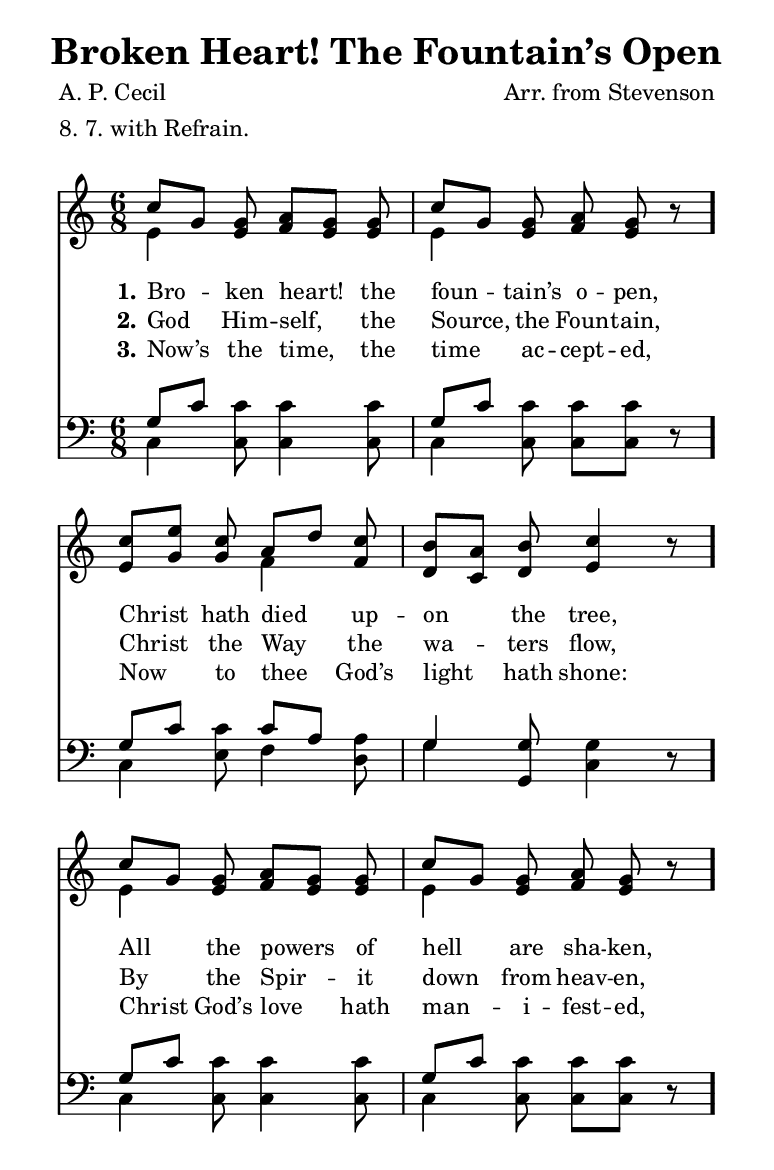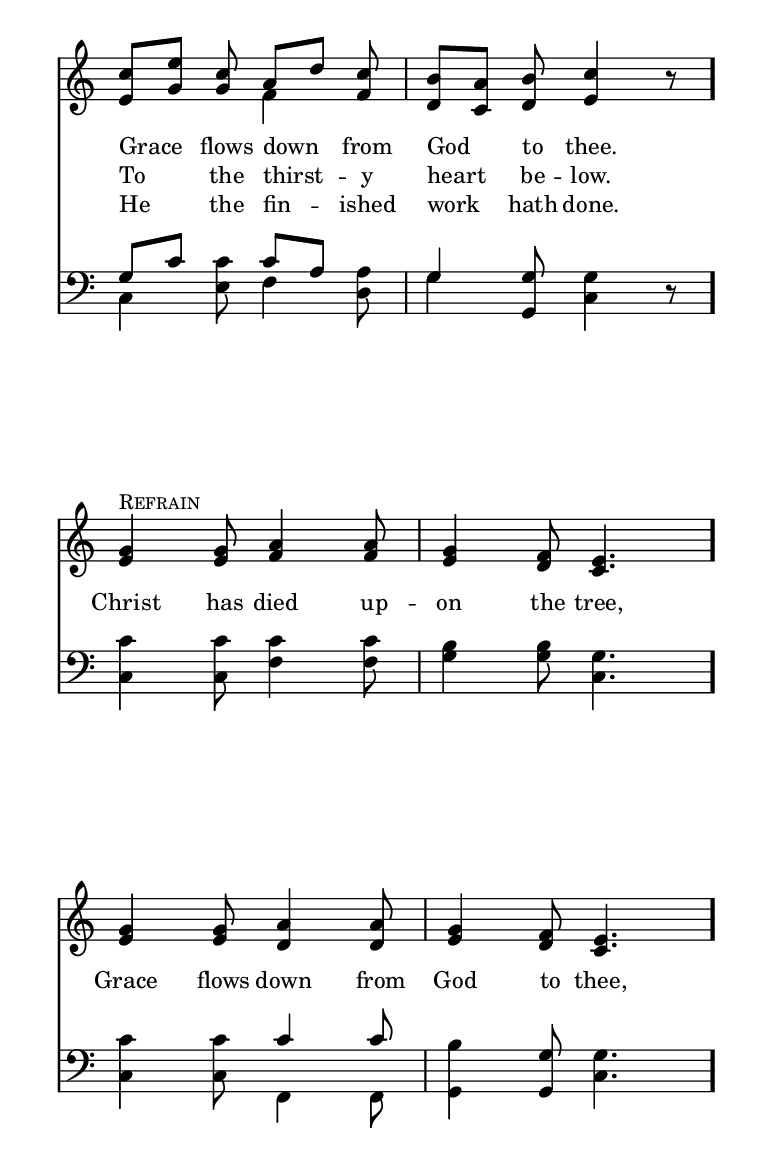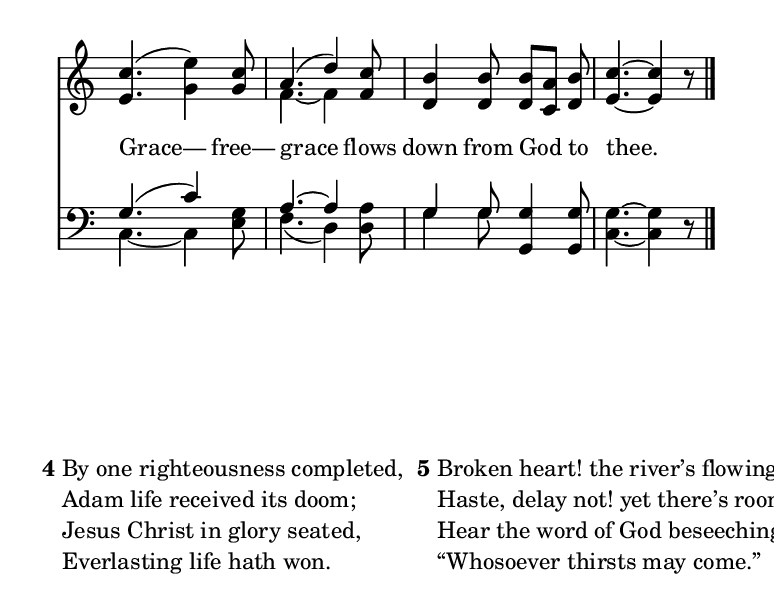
\include "common/global.ily"
\paper {
  \include "common/paper.ily"
}

\header{
  hymnnumber = "63"
  title = "Broken Heart! The Fountain’s Open"
  tunename = ""
  meter = "8. 7. with Refrain."
  poet = "A. P. Cecil"
  composer = "Arr. from Stevenson"
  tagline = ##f
}

% for fermata in MIDI
ta = { \tempo 4=76 }
tb = { \tempo 4=38 }

patternAA = { c8[ c8] c8 c8[ c8] c8 | c8[ c8] c8 c8 c8 c8 }
patternAB = { c8[ c8] c8 c4      c8 | c8[ c8] c8 c8 c8 c8 }
patternAC = { c4      c8 c8[ c8] c8 | c4      c8 c8 c8 c8 }
patternAD = { c4      c8 c4      c8 | c4      c8 c8 c8 c8 }

patternBA = { c8[ c8] c8 c8[ c8] c8 | c8[ c8] c8 c4    c8 }
patternBB = { c8[ c8] c8 c8[ c8] c8 | c4      c8 c4    c8 }
patternBC = { c8[ c8] c8 c4      c8 | c8[ c8] c8 c4    c8 }
patternBD = { c4      c8 c4      c8 | c4      c8 c4    c8 }

patternCA = { c4 c8 c4 c8 | c4 c8 c4. }

patternDA = { c4. c4 c8 | c4. c4 c8 | c4 c8 c8[ c8] c8 | c4. ~ c4 c8 }
patternDB = { c4. c4 c8 | c4. c4 c8 | c4 c8 c4      c8 | c4. ~ c4 c8 }

global = {
  \include "common/overrides.ily"
  \override Staff.TimeSignature.style = #'numbered
  \time 6/8
  \override Score.MetronomeMark.transparent = ##t % hide all fermata changes too
  \ta
  \key c \major
  \autoBeamOff
}

notesSoprano = {
\global
\relative c'' {

  \changePitch \patternAA { c g g a g g | c g g a g r }
  \changePitch \patternBA { c e c a d c | b a b c r }
  \changePitch \patternAA { c g g a g g | c g g a g r }
  \changePitch \patternBA { c e c a d c | b a b c r }

  << s^\markup { \small \caps "Refrain" }
  \changePitch \patternCA { g g a a | g f e } >>
  \changePitch \patternCA { g g a a | g f e }
  \changePitch \patternDA { c'( e) c | a( d) c | b b b a b | c c r }

  \bar "|."

}
}

notesAlto = {
\global
\relative e' {

  \changePitch \patternAC { e e f e e | e e f e r }
  \changePitch \patternBC { e g g f f | d c d e r }
  \changePitch \patternAC { e e f e e | e e f e r }
  \changePitch \patternBC { e g g f f | d c d e r }

  \changePitch \patternCA { e e f f | e d c }
  \changePitch \patternCA { e e d d | e d c }
  \changePitch \patternDA { e( g) g | f ~ f f | d d d c d | e e r }

}
}

notesTenor = {
\global
\relative a {

  \changePitch \patternAB { g c c c c | g c c c c r }
  \changePitch \patternBB { g c c c a a | g g g r }
  \changePitch \patternAB { g c c c c | g c c c c r }
  \changePitch \patternBB { g c c c a a | g g g r }

  \changePitch \patternCA { c c c c | b b g }
  \changePitch \patternCA { c c c c | b g g }
  \changePitch \patternDB { g( c) g | a ~ a a | g g g g | g g r }

}
}

notesBass = {
\global
\relative f {

  \changePitch \patternAD { c c c c | c c c c r }
  \changePitch \patternBD { c e f d | g g, c r }
  \changePitch \patternAD { c c c c | c c c c r }
  \changePitch \patternBD { c e f d | g g, c r }

  \changePitch \patternCA { c c f f | g g c, }
  \changePitch \patternCA { c c f, f | g g c }
  \changePitch \patternDB { c ~ c e | f( d) d | g g g, g | c c r }

}
}

Refrain = \lyricmode {

Christ has died up -- on the tree, \bar "."
Grace flows down from God to thee, \bar "." \break
Grace— free— grace flows down from God to thee. \bar "."

}

wordsA = \lyricmode {
\set stanza = "1."

Bro -- ken heart! the foun -- tain’s o -- pen, \bar "."
Christ hath died up -- on the tree, \bar "." \break
All the powers of hell are sha -- ken, \bar "."
Grace flows down from God to thee. \bar "." \break

}

wordsB = \lyricmode {
\set stanza = "2."

God Him -- self, the Source, the Foun -- tain,
Christ the Way the wa -- ters flow,
By the Spir -- it down from heav -- en,
To the thirst -- y heart be -- low.

\Refrain

}

wordsC = \lyricmode {
\set stanza = "3."

Now’s the time, the time ac -- cept -- ed,
Now to thee God’s light hath shone:
Christ God’s love hath man -- i -- fest -- ed,
He the fin -- ished work hath done.

}

wordsD = \markuplist {

\line { By one righteousness completed, }
\line { Adam life received its doom; }
\line { Jesus Christ in glory seated, }
\line { Everlasting life hath won. }

}

wordsE = \markuplist {

\line { Broken heart! the river’s flowing, }
\line { Haste, delay not! yet there’s room; }
\line { Hear the word of God beseeching, }
\line { “Whosoever thirsts may come.” }

}

\score {
  \context ChoirStaff <<
    \context Staff = upper <<
      \set Staff.autoBeaming = ##f
      \set ChoirStaff.systemStartDelimiter = #'SystemStartBar
      \set ChoirStaff.printPartCombineTexts = ##f
      \partcombine #'(2 . 9) \notesSoprano \notesAlto
      \context NullVoice = sopranos { \voiceOne << \notesSoprano >> }
      \context NullVoice = altos { \voiceTwo << \notesAlto >> }
      \context Lyrics = one   \lyricsto sopranos \wordsA
      \context Lyrics = two   \lyricsto sopranos \wordsB
      \context Lyrics = three \lyricsto sopranos \wordsC
    >>
    \context Staff = men <<
      \clef bass
      \set ChoirStaff.printPartCombineTexts = ##f
      \partcombine #'(2 . 9) \notesTenor \notesBass
      \context NullVoice = tenors { \voiceOne << \notesTenor >> }
      \context NullVoice = basses { \voiceTwo << \notesBass >> }
    >>
  >>
  \layout {
    \include "common/layout.ily"
  }
  \midi{
    \include "common/midi.ily"
  }
}

\noPageBreak

\markup { \fill-line { %\column {
  \hspace #0.1
	\line{ \bold 4 \column { \wordsD } } %\combine \null \vspace #0.4
  \hspace #0.1
  \line{ \bold 5 \column { \wordsE } } %\combine \null \vspace #0.4
  \hspace #0.1
} } %}

\version "2.19.49"  % necessary for upgrading to future LilyPond versions.

% vi:set et ts=2 sw=2 ai nocindent syntax=lilypond:
